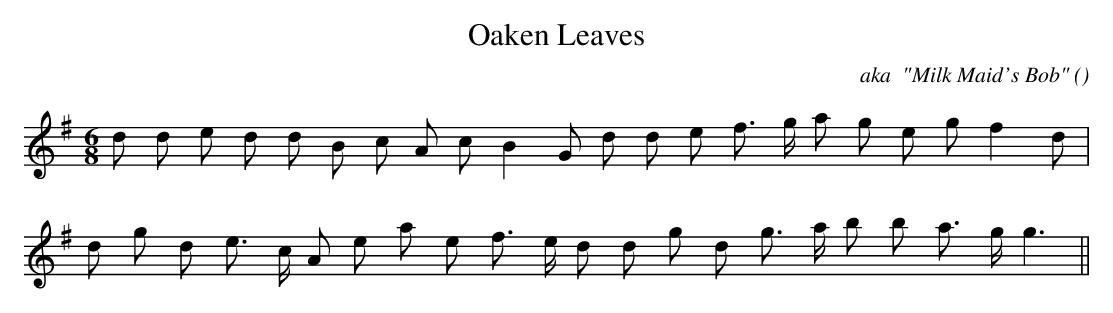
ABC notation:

X:1
T: Oaken Leaves
C:aka  "Milk Maid's Bob"
O:
M:6/8
K:G
K:G
M:6/8
L:1/16
d2 d2 e2 d2 d2 B2 c2 A2 c2 B4 G2 d2 d2 e2 f3 g a2 g2 e2 g2 f4 d2 |
d2 g2 d2 e3 c A2 e2 a2 e2 f3 e d2 d2 g2 d2 g3 a b2 b2 a3 g g6 ||
